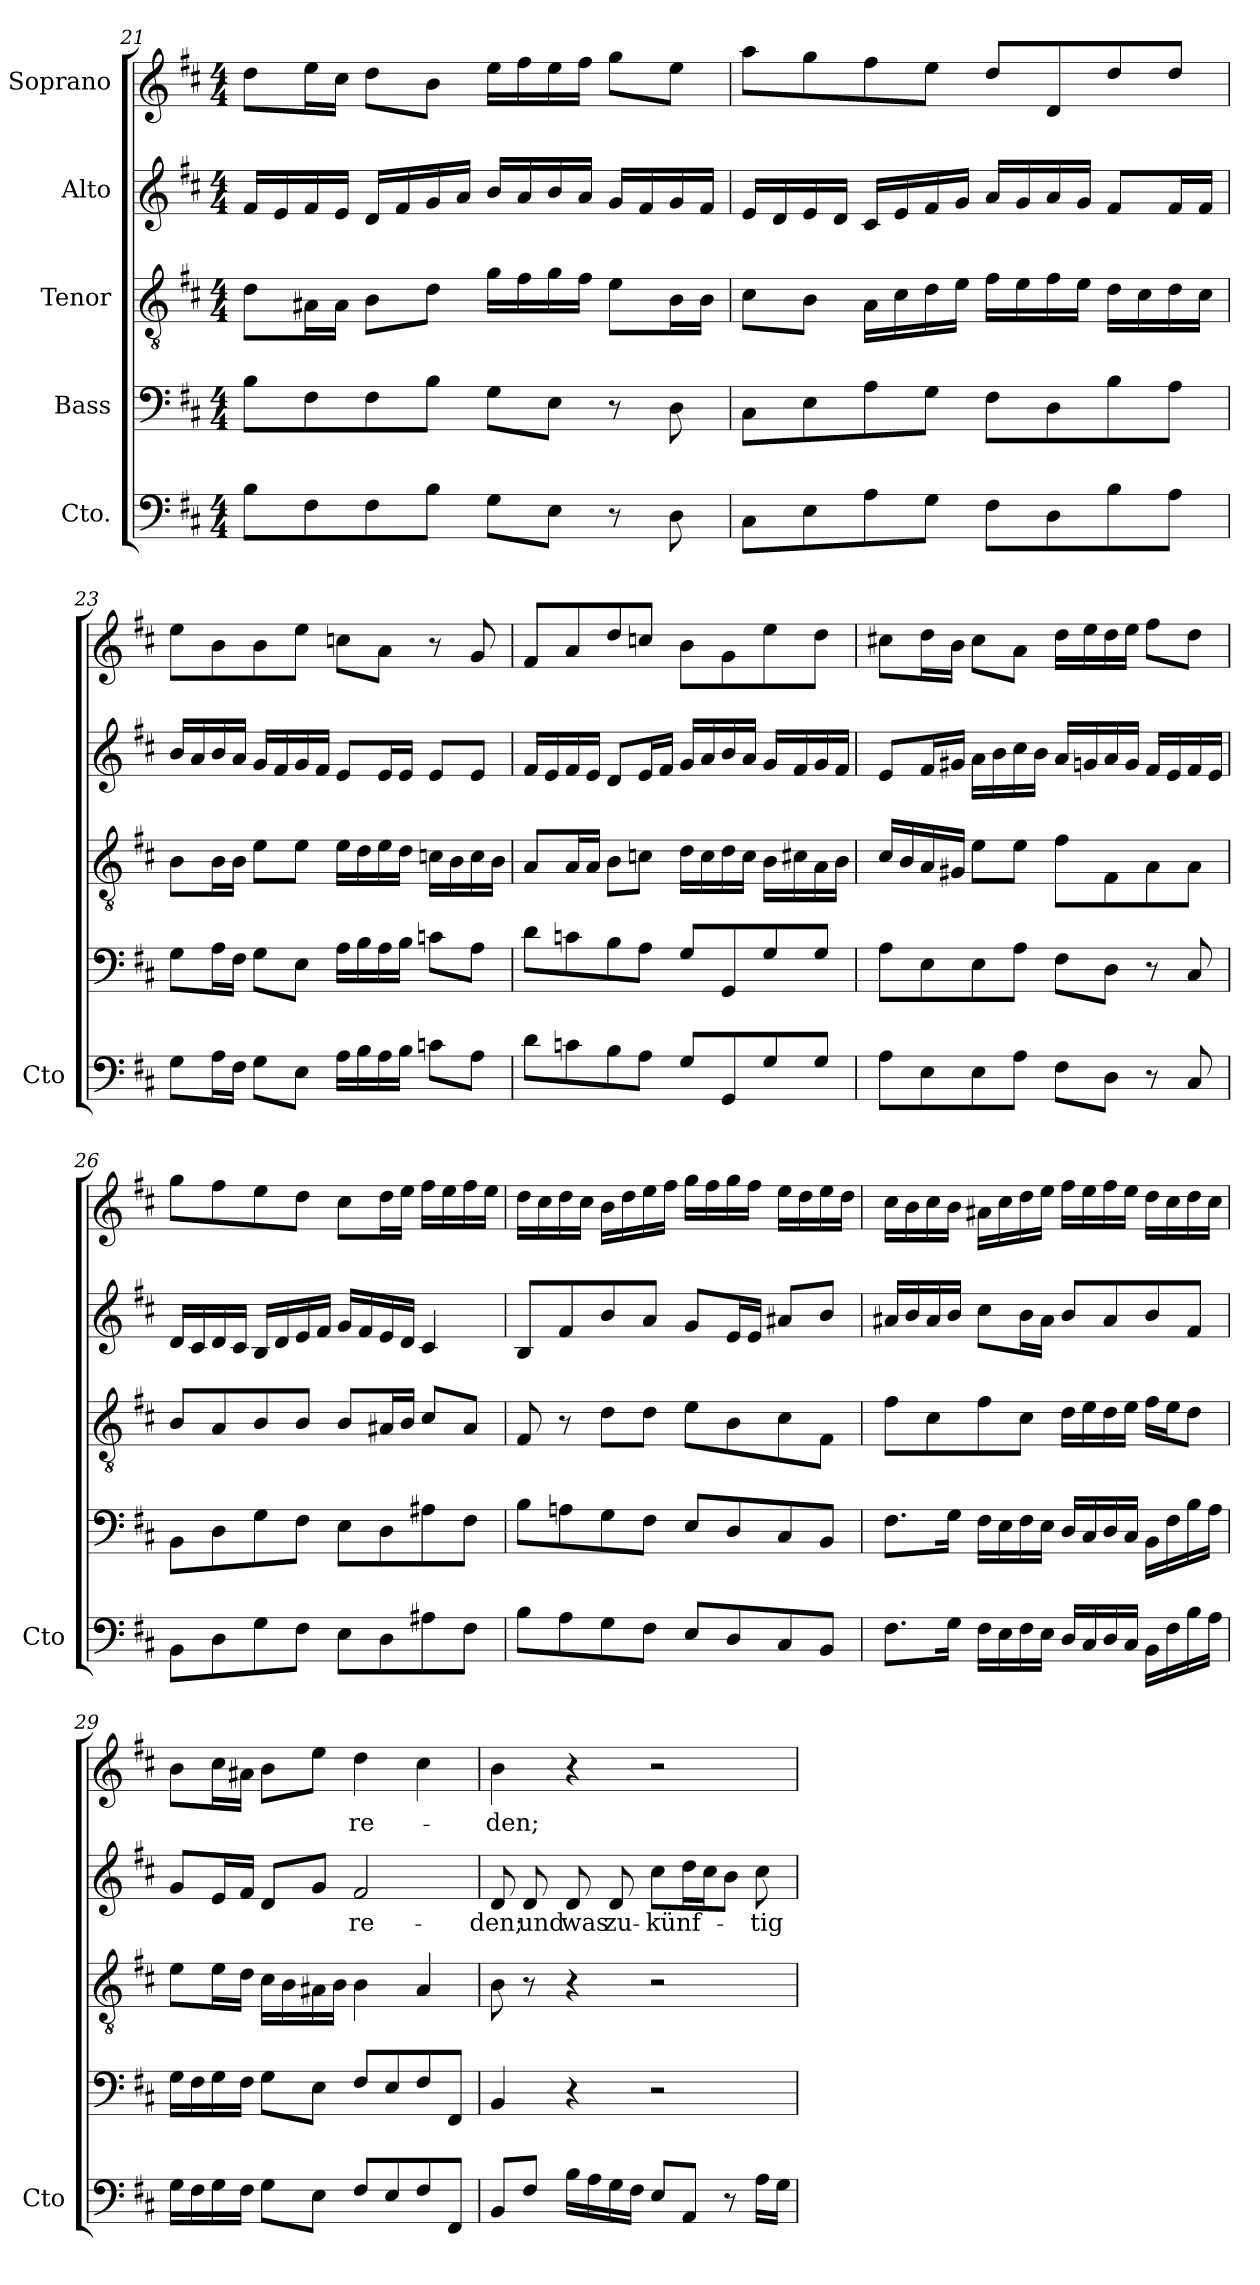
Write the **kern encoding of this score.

**kern	**kern	**kern	**kern	**text	**kern	**text
*part5	*part4	*part3	*part2	*part2	*part1	*part1
*staff5	*staff4	*staff3	*staff2	*staff2	*staff1	*staff1
*I"Cto.	*I"Bass	*I"Tenor	*I"Alto	*	*I"Soprano	*
*I'Cto	*	*	*	*	*	*
!!LO:PB:g=z
*clefF4	*clefF4	*clefGv2	*clefG2	*	*clefG2	*
*ITrd7c12	*	*	*	*	*	*
*k[f#c#]	*k[f#c#]	*k[f#c#]	*k[f#c#]	*	*k[f#c#]	*
*M4/4	*M4/4	*M4/4	*M4/4	*	*M4/4	*
=21	=21	=21	=21	=21	=21	=21
8BB\L	8B\L	8d\L	16f#/LL	.	8dd\L	.
.	.	.	16e/	.	.	.
8FF#\	8F#\	16A#X\L	16f#/	.	16ee\L	.
.	.	16A#\JJ	16e/JJ	.	16cc#\JJ	.
8FF#\	8F#\	8B\L	16d/LL	.	8dd\L	.
.	.	.	16f#/	.	.	.
8BB\J	8B\J	8d\J	16g/	.	8b\J	.
.	.	.	16a/JJ	.	.	.
8GG\L	8G\L	16g\LL	16b/LL	.	16ee\LL	.
.	.	16f#\	16a/	.	16ff#\	.
8EE\J	8E\J	16g\	16b/	.	16ee\	.
.	.	16f#\JJ	16a/JJ	.	16ff#\JJ	.
8r	8r	8e\L	16g/LL	.	8gg\L	.
.	.	.	16f#/	.	.	.
8DD\	8D\	16B\L	16g/	.	8ee\J	.
.	.	16B\JJ	16f#/JJ	.	.	.
=22	=22	=22	=22	=22	=22	=22
8CC#\L	8C#\L	8c#\L	16e/LL	.	8aa\L	.
.	.	.	16d/	.	.	.
8EE\	8E\	8B\J	16e/	.	8gg\	.
.	.	.	16d/JJ	.	.	.
8AA\	8A\	16A\LL	16c#/LL	.	8ff#\	.
.	.	16c#\	16e/	.	.	.
8GG\J	8G\J	16d\	16f#/	.	8ee\J	.
.	.	16e\JJ	16g/JJ	.	.	.
8FF#\L	8F#\L	16f#\LL	16a/LL	.	8dd/L	.
.	.	16e\	16g/	.	.	.
8DD\	8D\	16f#\	16a/	.	8d/	.
.	.	16e\JJ	16g/JJ	.	.	.
8BB\	8B\	16d\LL	8f#/L	.	8dd/	.
.	.	16c#\	.	.	.	.
8AA\J	8A\J	16d\	16f#/L	.	8dd/J	.
.	.	16c#\JJ	16f#/JJ	.	.	.
!!LO:LB:g=z
=23	=23	=23	=23	=23	=23	=23
8GG\L	8G\L	8B\L	16b/LL	.	8ee\L	.
.	.	.	16a/	.	.	.
16AA\L	16A\L	16B\L	16b/	.	8b\	.
16FF#\JJ	16F#\JJ	16B\JJ	16a/JJ	.	.	.
8GG\L	8G\L	8e\L	16g/LL	.	8b\	.
.	.	.	16f#/	.	.	.
8EE\J	8E\J	8e\J	16g/	.	8ee\J	.
.	.	.	16f#/JJ	.	.	.
16AA\LL	16A\LL	16e\LL	8e/L	.	8ccn\L	.
16BB\	16B\	16d\	.	.	.	.
16AA\	16A\	16e\	16e/L	.	8a\J	.
16BB\JJ	16B\JJ	16d\JJ	16e/JJ	.	.	.
8Cn\L	8cn\L	16cn\LL	8e/L	.	8r	.
.	.	16B\	.	.	.	.
8AA\J	8A\J	16c\	8e/J	.	8g/	.
.	.	16B\JJ	.	.	.	.
=24	=24	=24	=24	=24	=24	=24
8D\L	8d\L	8A/L	16f#/LL	.	8f#/L	.
.	.	.	16e/	.	.	.
8Cn\	8cn\	16A/L	16f#/	.	8a/	.
.	.	16A/JJ	16e/JJ	.	.	.
8BB\	8B\	8B\L	8d/L	.	8dd/	.
8AA\J	8A\J	8cn\J	16e/L	.	8ccn/J	.
.	.	.	16f#/JJ	.	.	.
8GG/L	8G/L	16d\LL	16g/LL	.	8b\L	.
.	.	16c\	16a/	.	.	.
8GGG/	8GG/	16d\	16b/	.	8g\	.
.	.	16c\JJ	16a/JJ	.	.	.
8GG/	8G/	16B\LL	16g/LL	.	8ee\	.
.	.	16c#X\	16f#/	.	.	.
8GG/J	8G/J	16A\	16g/	.	8dd\J	.
.	.	16B\JJ	16f#/JJ	.	.	.
!!LO:PB:g=z
=25	=25	=25	=25	=25	=25	=25
8AA\L	8A\L	16c#/LL	8e/L	.	8cc#X\L	.
.	.	16B/	.	.	.	.
8EE\	8E\	16A/	16f#/L	.	16dd\L	.
.	.	16G#X/JJ	16g#X/JJ	.	16b\JJ	.
8EE\	8E\	8e\L	16a\LL	.	8cc#\L	.
.	.	.	16b\	.	.	.
8AA\J	8A\J	8e\J	16cc#\	.	8a\J	.
.	.	.	16b\JJ	.	.	.
8FF#\L	8F#\L	8f#\L	16a/LL	.	16dd\LL	.
.	.	.	16gn/	.	16ee\	.
8DD\J	8D\J	8F#\	16a/	.	16dd\	.
.	.	.	16g/JJ	.	16ee\JJ	.
8r	8r	8A\	16f#/LL	.	8ff#\L	.
.	.	.	16e/	.	.	.
8CC#/	8C#/	8A\J	16f#/	.	8dd\J	.
.	.	.	16e/JJ	.	.	.
=26	=26	=26	=26	=26	=26	=26
8BBB\L	8BB\L	8B/L	16d/LL	.	8gg\L	.
.	.	.	16c#/	.	.	.
8DD\	8D\	8A/	16d/	.	8ff#\	.
.	.	.	16c#/JJ	.	.	.
8GG\	8G\	8B/	16B/LL	.	8ee\	.
.	.	.	16d/	.	.	.
8FF#\J	8F#\J	8B/J	16e/	.	8dd\J	.
.	.	.	16f#/JJ	.	.	.
8EE\L	8E\L	8B/L	16g/LL	.	8cc#\L	.
.	.	.	16f#/	.	.	.
8DD\	8D\	16A#X/L	16e/	.	16dd\L	.
.	.	16B/JJ	16d/JJ	.	16ee\JJ	.
8AA#X\	8A#X\	8c#/L	4c#/	.	16ff#\LL	.
.	.	.	.	.	16ee\	.
8FF#\J	8F#\J	8A#/J	.	.	16ff#\	.
.	.	.	.	.	16ee\JJ	.
!!LO:LB:g=z
=27	=27	=27	=27	=27	=27	=27
8BB\L	8B\L	8F#/	8B/L	.	16dd\LL	.
.	.	.	.	.	16cc#\	.
8AA\	8An\	8r	8f#/	.	16dd\	.
.	.	.	.	.	16cc#\JJ	.
8GG\	8G\	8d\L	8b/	.	16b\LL	.
.	.	.	.	.	16dd\	.
8FF#\J	8F#\J	8d\J	8a/J	.	16ee\	.
.	.	.	.	.	16ff#\JJ	.
8EE/L	8E/L	8e\L	8g/L	.	16gg\LL	.
.	.	.	.	.	16ff#\	.
8DD/	8D/	8B\	16e/L	.	16gg\	.
.	.	.	16e/JJ	.	16ff#\JJ	.
8CC#/	8C#/	8c#\	8a#X/L	.	16ee\LL	.
.	.	.	.	.	16dd\	.
8BBB/J	8BB/J	8F#\J	8b/J	.	16ee\	.
.	.	.	.	.	16dd\JJ	.
=28	=28	=28	=28	=28	=28	=28
8.FF#\L	8.F#\L	8f#\L	16a#X/LL	.	16cc#\LL	.
.	.	.	16b/	.	16b\	.
.	.	8c#\	16a#/	.	16cc#\	.
16GG\Jk	16G\Jk	.	16b/JJ	.	16b\JJ	.
16FF#\LL	16F#\LL	8f#\	8cc#\L	.	16a#X\LL	.
16EE\	16E\	.	.	.	16cc#\	.
16FF#\	16F#\	8c#\J	16b\L	.	16dd\	.
16EE\JJ	16E\JJ	.	16a#\JJ	.	16ee\JJ	.
16DD/LL	16D/LL	16d\LL	8b/L	.	16ff#\LL	.
16CC#/	16C#/	16e\	.	.	16ee\	.
16DD/	16D/	16d\	8a#/	.	16ff#\	.
16CC#/JJ	16C#/JJ	16e\JJ	.	.	16ee\JJ	.
16BBB\LL	16BB\LL	16f#\LL	8b/	.	16dd\LL	.
16FF#\	16F#\	16e\J	.	.	16cc#\	.
16BB\	16B\	8d\J	8f#/J	.	16dd\	.
16AA\JJ	16A\JJ	.	.	.	16cc#\JJ	.
!!LO:PB:g=z
=29	=29	=29	=29	=29	=29	=29
16GG\LL	16G\LL	8e\L	8g/L	.	8b\L	.
16FF#\	16F#\	.	.	.	.	.
16GG\	16G\	16e\L	16e/L	.	16cc#\L	.
16FF#\JJ	16F#\JJ	16d\JJ	16f#/JJ	.	16a#X\JJ	.
8GG\L	8G\L	16c#\LL	8d/L	.	8b\L	.
.	.	16B\	.	.	.	.
8EE\J	8E\J	16A#X\	8g/J	.	8ee\J	.
.	.	16B\JJ	.	.	.	.
8FF#/L	8F#/L	4B\	2f#/	re-	4dd\	re-
8EE/	8E/	.	.	.	.	.
8FF#/	8F#/	4A#/	.	.	4cc#\	.
8FFF#/J	8FF#/J	.	.	.	.	.
=30	=30	=30	=30	=30	=30	=30
8BBB/L	4BB/	8B\	8d/	-den;	4b\	-den;
8FF#/J	.	8r	8d/	und	.	.
16BB\LL	4r	4r	8d/	was	4r	.
16AA\	.	.	.	.	.	.
16GG\	.	.	8d/	zu-	.	.
16FF#\JJ	.	.	.	.	.	.
8EE/L	2r	2r	8cc#\L	-künf-	2r	.
8AAA/J	.	.	16dd\L	.	.	.
.	.	.	16cc#\J	.	.	.
8r	.	.	8b\J	.	.	.
16AA\LL	.	.	8cc#\	-tig	.	.
16GG\JJ	.	.	.	.	.	.
=	=	=	=	=	=	=
*-	*-	*-	*-	*-	*-	*-
